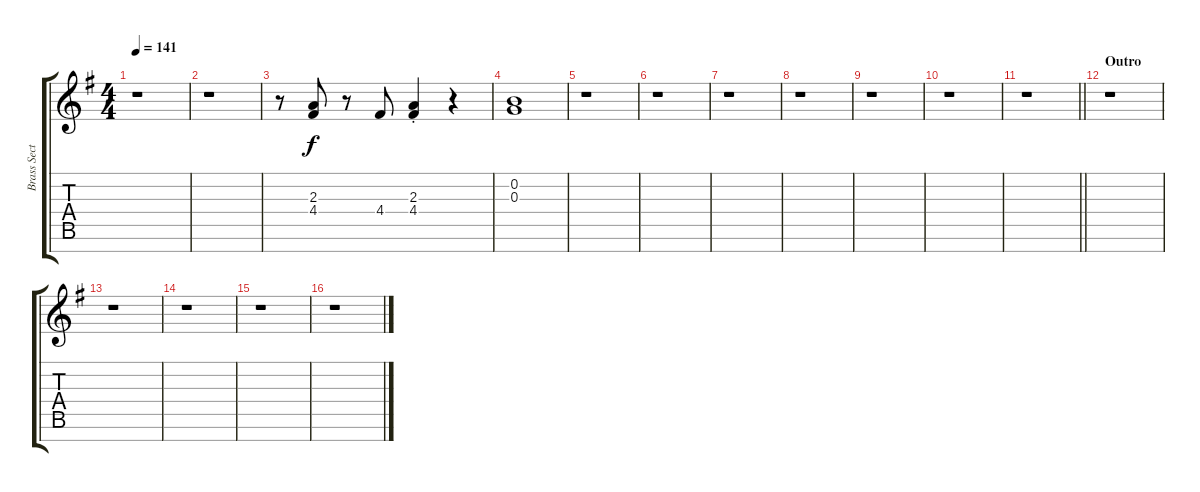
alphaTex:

\track ("Brass Section I" "Brass Sect") {instrument brasssection}
\staff {score tabs}
\tuning (E5 B4 G4 D4 A3 E3 B2) {hide}
\ts (4 4)
\tempo 141
\clef g2
\ks g
r.1{dy f} |
r.1 |
r.8 (2.3 4.4).8 r.8 4.4.8 (2.3{st} 4.4{st}).4 r.4 |
(0.2 0.3).1 |
r.1 |
r.1 |
r.1 |
r.1 |
r.1 |
r.1 |
\barLineRight lightlight
r.1 |
\section ("" "Outro")
r.1 |
r.1 |
r.1 |
r.1 |
r.1
